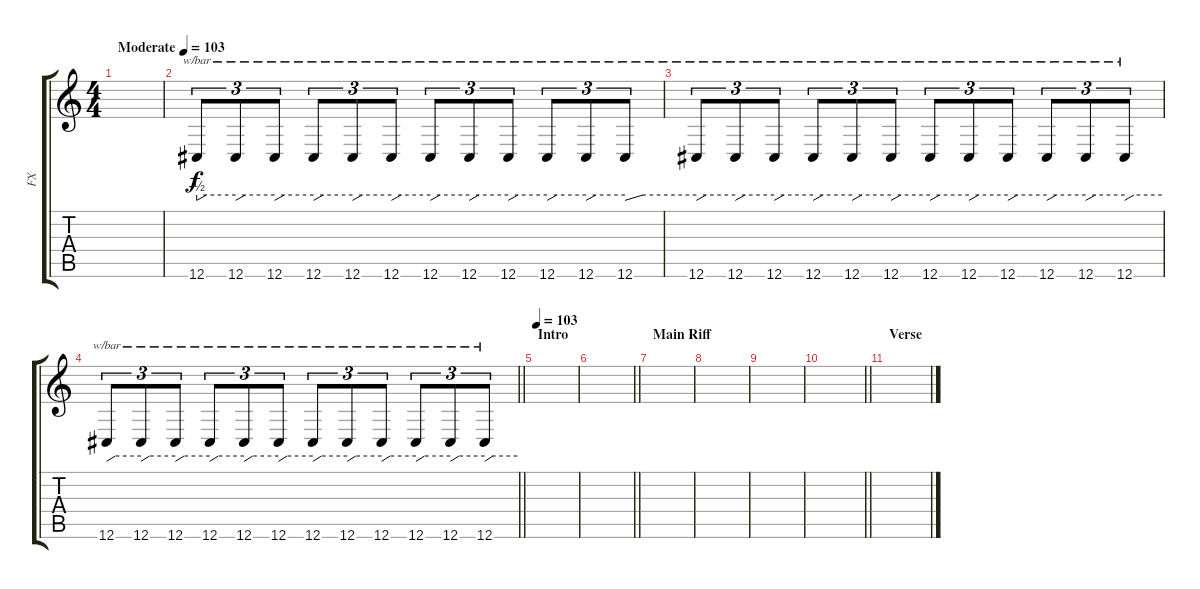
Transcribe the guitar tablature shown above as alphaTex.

\track ("FX" "FX") {instrument lead8bassandlead}
\staff {score tabs}
\tuning (E4 B3 G3 D3 A2 D2) {hide}
\ts (4 4)
\tempo (103 "Moderate")
\clef g2
\ks c
|
12.6.8{tu (3 2) tbe (custom default 0 -2 15 0 60 0) volume 13} 12.6.8{tu (3 2) tbe (custom default 0 -2 15 0 60 0)} 12.6.8{tu (3 2) tbe (custom default 0 -2 15 0 60 0)} 12.6.8{tu (3 2) tbe (custom default 0 -2 15 0 60 0)} 12.6.8{tu (3 2) tbe (custom default 0 -2 15 0 60 0)} 12.6.8{tu (3 2) tbe (custom default 0 -2 15 0 60 0)} 12.6.8{tu (3 2) tbe (custom default 0 -2 15 0 60 0)} 12.6.8{tu (3 2) tbe (custom default 0 -2 15 0 60 0)} 12.6.8{tu (3 2) tbe (custom default 0 -2 15 0 60 0)} 12.6.8{tu (3 2) tbe (custom default 0 -2 15 0 60 0)} 12.6.8{tu (3 2) tbe (custom default 0 -2 15 0 60 0)} 12.6.8{tu (3 2) tbe (custom default 0 -2 15 0 60 0)} |
12.6.8{tu (3 2) tbe (custom default 0 -2 15 0 60 0)} 12.6.8{tu (3 2) tbe (custom default 0 -2 15 0 60 0)} 12.6.8{tu (3 2) tbe (custom default 0 -2 15 0 60 0)} 12.6.8{tu (3 2) tbe (custom default 0 -2 15 0 60 0)} 12.6.8{tu (3 2) tbe (custom default 0 -2 15 0 60 0)} 12.6.8{tu (3 2) tbe (custom default 0 -2 15 0 60 0)} 12.6.8{tu (3 2) tbe (custom default 0 -2 15 0 60 0)} 12.6.8{tu (3 2) tbe (custom default 0 -2 15 0 60 0)} 12.6.8{tu (3 2) tbe (custom default 0 -2 15 0 60 0)} 12.6.8{tu (3 2) tbe (custom default 0 -2 15 0 60 0)} 12.6.8{tu (3 2) tbe (custom default 0 -2 15 0 60 0)} 12.6.8{tu (3 2) tbe (custom default 0 -2 15 0 60 0)} |
\barLineRight lightlight
12.6.8{tu (3 2) tbe (custom default 0 -2 15 0 60 0)} 12.6.8{tu (3 2) tbe (custom default 0 -2 15 0 60 0)} 12.6.8{tu (3 2) tbe (custom default 0 -2 15 0 60 0)} 12.6.8{tu (3 2) tbe (custom default 0 -2 15 0 60 0)} 12.6.8{tu (3 2) tbe (custom default 0 -2 15 0 60 0)} 12.6.8{tu (3 2) tbe (custom default 0 -2 15 0 60 0)} 12.6.8{tu (3 2) tbe (custom default 0 -2 15 0 60 0)} 12.6.8{tu (3 2) tbe (custom default 0 -2 15 0 60 0)} 12.6.8{tu (3 2) tbe (custom default 0 -2 15 0 60 0)} 12.6.8{tu (3 2) tbe (custom default 0 -2 15 0 60 0)} 12.6.8{tu (3 2) tbe (custom default 0 -2 15 0 60 0)} 12.6.8{tu (3 2) tbe (custom default 0 -2 15 0 60 0)} |
\section ("" "Intro")
\tempo 103
|
\barLineRight lightlight
|
\section ("" "Main Riff")
|
|
|
\barLineRight lightlight
|
\section ("" "Verse")
